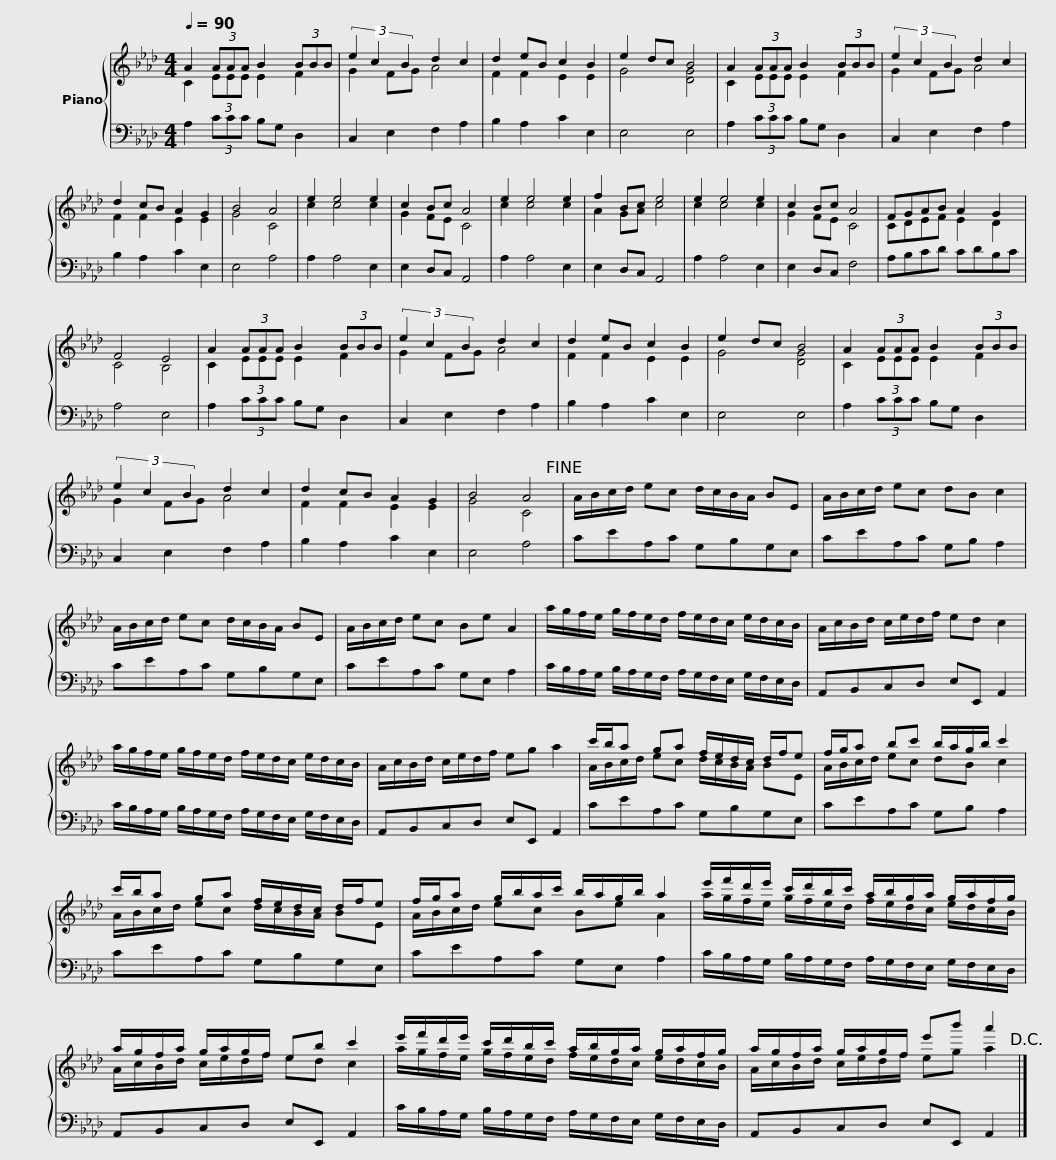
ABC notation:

X:1
%%score { ( 1 2 ) | 3 }
L:1/8
Q:1/4=90
M:4/4
I:linebreak $
K:Ab
V:1 treble
V:2 treble
V:3 bass
V:1
 A2 (3AAA B2 (3BBB | (3e2 c2 B2 d2 c2 | d2 eB c2 B2 | e2 dc B4 |$ A2 (3AAA B2 (3BBB | %5
 (3e2 c2 B2 d2 c2 | d2 cB A2 G2 | B4 A4 |$ e2 e4 e2 | c2 Bc A4 | %10
 e2 e4 e2 | f2 Bc e4 |$ e2 e4 e2 | c2 Bc A4 | FGAB A2 G2 | %15
 F4 E4 |$ A2 (3AAA B2 (3BBB | (3e2 c2 B2 d2 c2 | d2 eB c2 B2 | e2 dc B4 | %20
 A2 (3AAA B2 (3BBB | (3e2 c2 B2 d2 c2 |$ d2 cB A2 G2 | B4 A4!fine! |$ A/B/c/d/ ec d/c/B/A/ BE | %25
 A/B/c/d/ ec dB c2 | A/B/c/d/ ec d/c/B/A/ BE | A/B/c/d/ ec Be A2 |$ a/g/f/e/ g/f/e/d/ f/e/d/c/ e/d/c/B/ | A/c/B/d/ c/e/d/f/ ed c2 | %30
 a/g/f/e/ g/f/e/d/ f/e/d/c/ e/d/c/B/ |$ A/c/B/d/ c/e/d/f/ eg a2 | c'/b/a ga f/e/d/c/ d/f/e | f/g/a bc' b/a/g/b/ c'2 |$ c'/b/a ga f/e/d/c/ d/f/e | %35
 f/g/a g/b/a/c'/ b/a/g/b/ a2 |$ e'/f'/d'/e'/ c'/d'/b/c'/ a/b/g/a/ g/a/f/g/ | a/g/f/a/ g/a/g/f/ eb c'2 |$ e'/f'/d'/e'/ c'/d'/b/c'/ a/b/g/a/ g/a/f/g/ | a/g/f/a/ g/a/g/f/ e'b' a'2!D.C.! |] %40
V:2
 C2 (3EEE E2 F2 | G2 FG A4 | F2 F2 E2 E2 | G4 [DG]4 |$ C2 (3EEE E2 F2 | %5
 G2 FG A4 | F2 F2 E2 E2 | G4 C4 |$ c2 c4 c2 | G2 FE C4 | %10
 c2 c4 c2 | A2 GA c4 |$ c2 c4 c2 | G2 FE C4 | CDEF E2 D2 | %15
 C4 B,4 |$ C2 (3EEE E2 F2 | G2 FG A4 | F2 F2 E2 E2 | G4 [DG]4 | %20
 C2 (3EEE E2 F2 | G2 FG A4 |$ F2 F2 E2 E2 | G4 C4 |$ x8 | %25
 x8 | x8 | x8 |$ x8 | x8 | %30
 x8 |$ x8 | A/B/c/d/ ec d/c/B/A/ BE | A/B/c/d/ ec dB c2 |$ A/B/c/d/ ec d/c/B/A/ BE | %35
 A/B/c/d/ ec Be A2 |$ a/g/f/e/ g/f/e/d/ f/e/d/c/ e/d/c/B/ | A/c/B/d/ c/e/d/f/ ed c2 |$ a/g/f/e/ g/f/e/d/ f/e/d/c/ e/d/c/B/ | A/c/B/d/ c/e/d/f/ eg a2 |] %40
V:3
 A,2 (3CCC B,G, D,2 | C,2 E,2 F,2 A,2 | B,2 A,2 C2 E,2 | E,4 E,4 |$ A,2 (3CCC B,G, D,2 | %5
 C,2 E,2 F,2 A,2 | B,2 A,2 C2 E,2 | E,4 A,4 |$ A,2 A,4 E,2 | E,2 D,C, A,,4 | %10
 A,2 A,4 E,2 | E,2 D,C, A,,4 |$ A,2 A,4 E,2 | E,2 D,C, F,4 | A,B,CD CDB,C | %15
 A,4 E,4 |$ A,2 (3CCC B,G, D,2 | C,2 E,2 F,2 A,2 | B,2 A,2 C2 E,2 | E,4 E,4 | %20
 A,2 (3CCC B,G, D,2 | C,2 E,2 F,2 A,2 |$ B,2 A,2 C2 E,2 | E,4 A,4 |$ CEA,C G,B,G,E, | %25
 CEA,C G,B, A,2 | CEA,C G,B,G,E, | CEA,C G,E, A,2 |$ C/B,/A,/G,/ B,/A,/G,/F,/ A,/G,/F,/E,/ G,/F,/E,/D,/ | A,,B,,C,D, E,E,, A,,2 | %30
 C/B,/A,/G,/ B,/A,/G,/F,/ A,/G,/F,/E,/ G,/F,/E,/D,/ |$ A,,B,,C,D, E,E,, A,,2 | CEA,C G,B,G,E, | CEA,C G,B, A,2 |$ CEA,C G,B,G,E, | %35
 CEA,C G,E, A,2 |$ C/B,/A,/G,/ B,/A,/G,/F,/ A,/G,/F,/E,/ G,/F,/E,/D,/ | A,,B,,C,D, E,E,, A,,2 |$ C/B,/A,/G,/ B,/A,/G,/F,/ A,/G,/F,/E,/ G,/F,/E,/D,/ | A,,B,,C,D, E,E,, A,,2 |] %40
